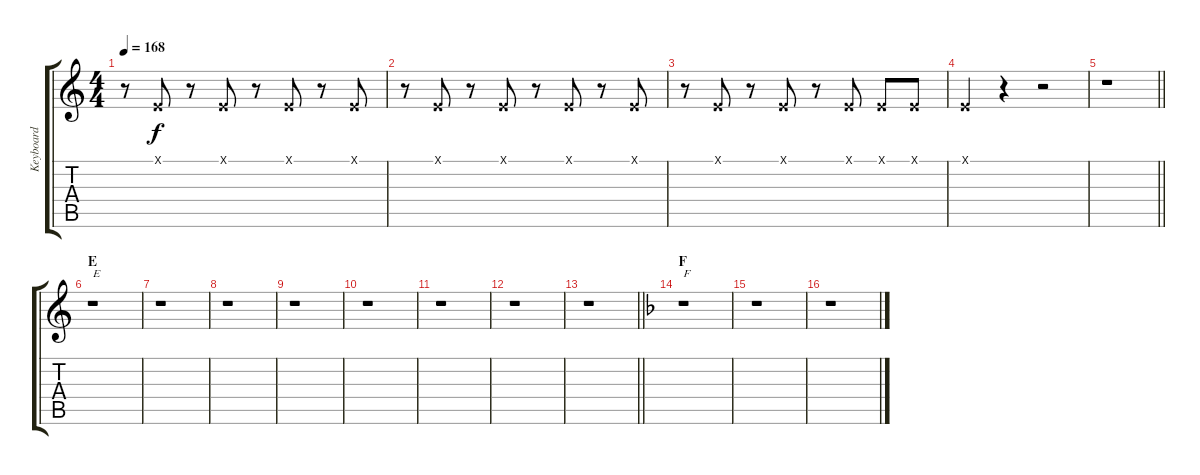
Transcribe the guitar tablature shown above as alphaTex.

\track ("Keyboard" "Keyboard") {instrument pad6metallic}
\staff {score tabs}
\tuning (E4 B3 G3 D3 A2 E2) {hide}
\ts (4 4)
\tempo 168
\clef g2
\ks c
r.8{dy f} 0.1{x}.8 r.8 0.1{x}.8 r.8 0.1{x}.8 r.8 0.1{x}.8 |
r.8 0.1{x}.8 r.8 0.1{x}.8 r.8 0.1{x}.8 r.8 0.1{x}.8 |
r.8 0.1{x}.8 r.8 0.1{x}.8 r.8 0.1{x}.8 0.1{x}.8 0.1{x}.8 |
0.1{x}.4 r.4 r.2 |
\barLineRight lightlight
r.1 |
\section ("" "E")
r.1{txt "E"} |
r.1 |
r.1 |
r.1 |
r.1 |
r.1 |
r.1 |
\barLineRight lightlight
r.1 |
\section ("" "F")
\ks f
r.1{txt "F"} |
r.1 |
r.1
